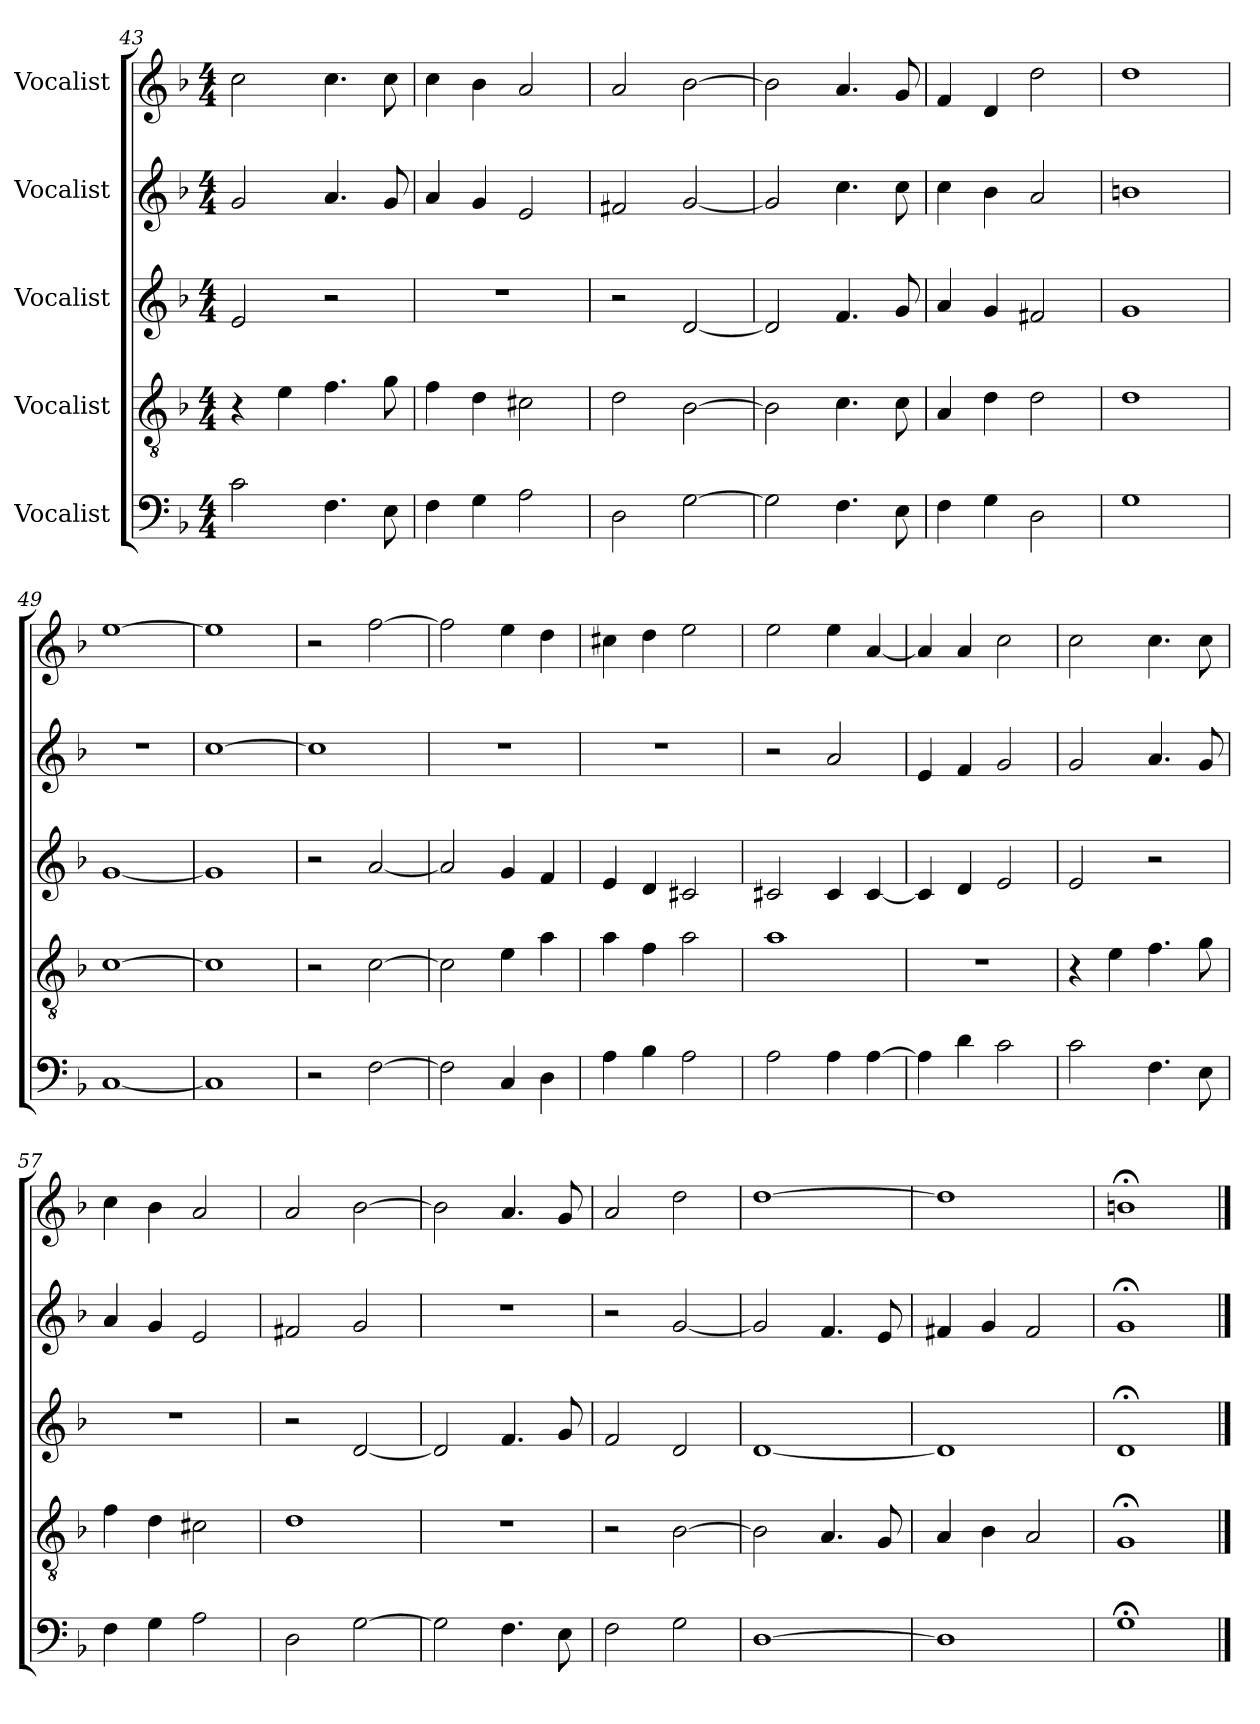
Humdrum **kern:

**kern	**kern	**kern	**kern	**kern
*part5	*part4	*part3	*part2	*part1
*staff5	*staff4	*staff3	*staff2	*staff1
*I"Vocalist	*I"Vocalist	*I"Vocalist	*I"Vocalist	*I"Vocalist
*clefF4	*clefGv2	*clefG2	*clefG2	*clefG2
*k[b-]	*k[b-]	*k[b-]	*k[b-]	*k[b-]
*M4/4	*M4/4	*M4/4	*M4/4	*M4/4
=43	=43	=43	=43	=43
2c\	4r	2e/	2g/	2cc\
.	4e\	.	.	.
4.F\	4.f\	2r	4.a/	4.cc\
8E\	8g\	.	8g/	8cc\
=44	=44	=44	=44	=44
4F\	4f\	1r	4a/	4cc\
4G\	4d\	.	4g/	4b-\
2A\	2c#X\	.	2e/	2a/
=45	=45	=45	=45	=45
2D\	2d\	2r	2f#X/	2a/
[2G\	[2B-\	[2d/	[2g/	[2b-\
=46	=46	=46	=46	=46
2G\]	2B-\]	2d/]	2g/]	2b-\]
4.F\	4.c\	4.f/	4.cc\	4.a/
8E\	8c\	8g/	8cc\	8g/
=47	=47	=47	=47	=47
4F\	4A/	4a/	4cc\	4f/
4G\	4d\	4g/	4b-\	4d/
2D\	2d\	2f#X/	2a/	2dd\
=48	=48	=48	=48	=48
1G	1d	1g	1bn	1dd
=49	=49	=49	=49	=49
[1C	[1c	[1g	1r	[1ee
=50	=50	=50	=50	=50
1C]	1c]	1g]	[1cc	1ee]
=51	=51	=51	=51	=51
2r	2r	2r	1cc]	2r
[2F\	[2c\	[2a/	.	[2ff\
=52	=52	=52	=52	=52
2F\]	2c\]	2a/]	1r	2ff\]
4C/	4e\	4g/	.	4ee\
4D\	4a\	4f/	.	4dd\
=53	=53	=53	=53	=53
4A\	4a\	4e/	1r	4cc#X\
4B-\	4f\	4d/	.	4dd\
2A\	2a\	2c#X/	.	2ee\
=54	=54	=54	=54	=54
2A\	1a	2c#X/	2r	2ee\
4A\	.	4c#/	2a/	4ee\
[4A\	.	[4c#/	.	[4a/
=55	=55	=55	=55	=55
4A\]	1r	4c#/]	4e/	4a/]
4d\	.	4d/	4f/	4a/
2c\	.	2e/	2g/	2cc\
=56	=56	=56	=56	=56
2c\	4r	2e/	2g/	2cc\
.	4e\	.	.	.
4.F\	4.f\	2r	4.a/	4.cc\
8E\	8g\	.	8g/	8cc\
=57	=57	=57	=57	=57
4F\	4f\	1r	4a/	4cc\
4G\	4d\	.	4g/	4b-\
2A\	2c#X\	.	2e/	2a/
=58	=58	=58	=58	=58
2D\	1d	2r	2f#X/	2a/
[2G\	.	[2d/	2g/	[2b-\
=59	=59	=59	=59	=59
2G\]	1r	2d/]	1r	2b-\]
4.F\	.	4.f/	.	4.a/
8E\	.	8g/	.	8g/
=60	=60	=60	=60	=60
2F\	2r	2f/	2r	2a/
2G\	[2B-\	2d/	[2g/	2dd\
=61	=61	=61	=61	=61
[1D	2B-\]	[1d	2g/]	[1dd
.	4.A/	.	4.f/	.
.	8G/	.	8e/	.
=62	=62	=62	=62	=62
1D]	4A/	1d]	4f#X/	1dd]
.	4B-\	.	4g/	.
.	2A/	.	2f#/	.
=63	=63	=63	=63	=63
1G;<	1G;<	1d;<	1g;<	1bn;<
==	==	==	==	==
*-	*-	*-	*-	*-
